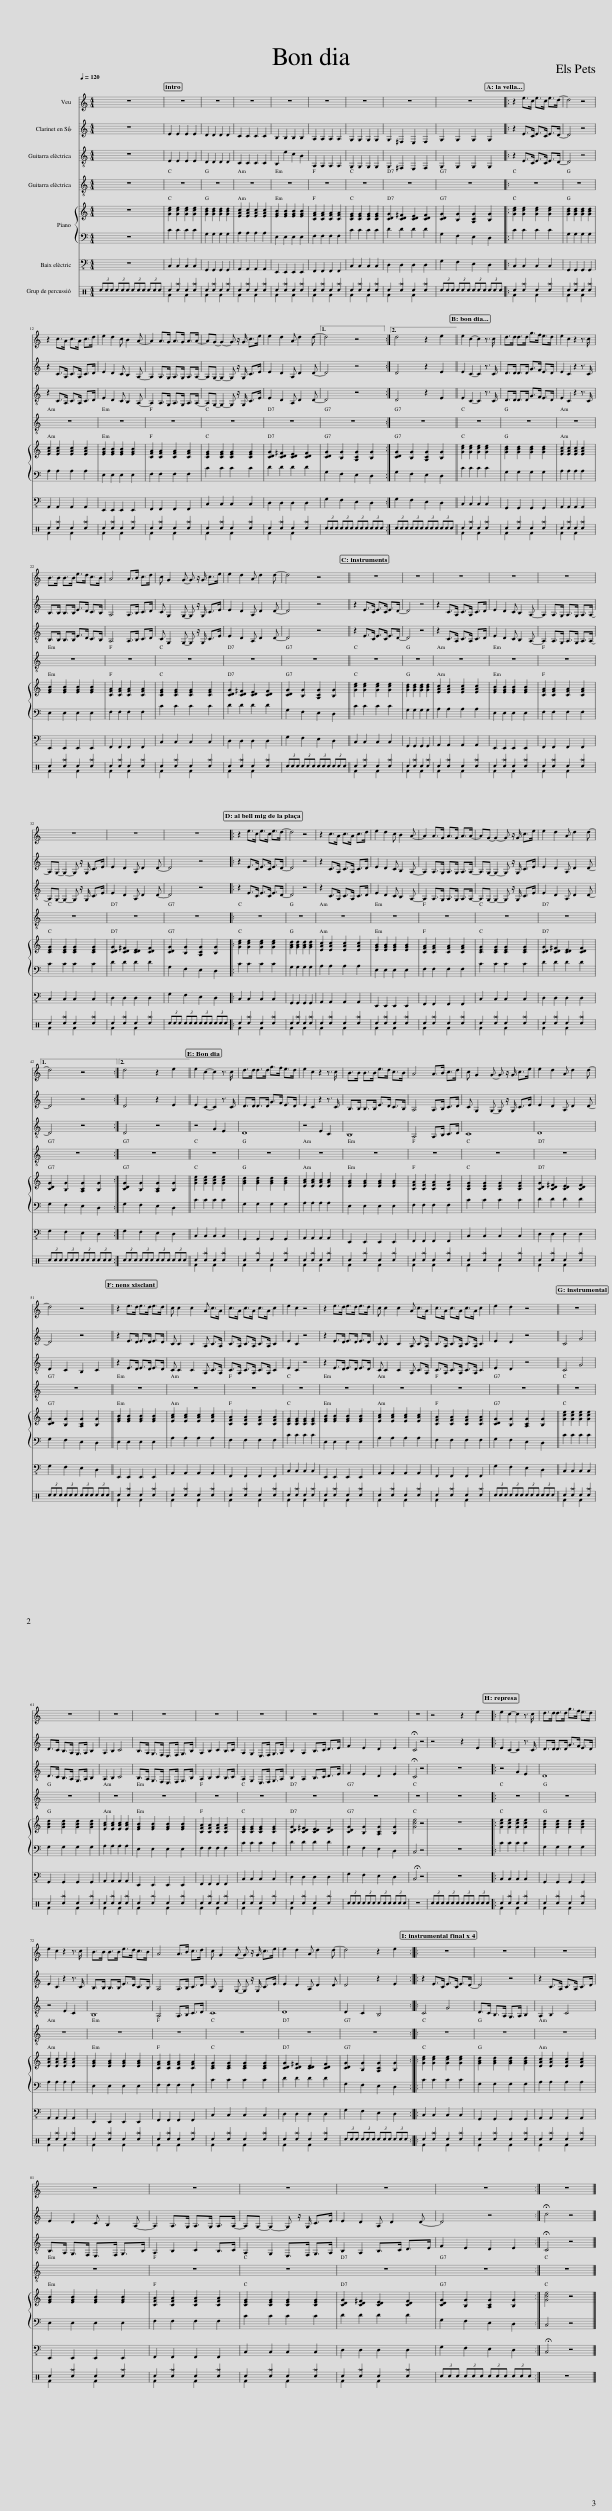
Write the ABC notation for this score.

X:1
%%score 1 2 3 4 { 5 | 6 } 7 ( 8 9 )
L:1/8
Q:1/4=120
M:4/4
I:linebreak $
K:C
V:1 treble
V:2 treble transpose=-2
V:3 treble-8
V:4 treble-8
V:5 treble
V:6 bass
V:7 bass-8
V:8 perc
K:none
V:9 perc
K:none
V:1
 z8 | z8 | z8 | z8 | z8 | %5
 z8 | z8 | z8 | z8 |: z2 e>c e>c e>d- | %10
 d4 z4 |$ z2 c>A c>A c>d | e2 d2 c B2 A- | A2 A>G A>G A>A- | AG- G2- G z/ G/ c>e | %15
 e2 d2 A d2 d- |1 d4 z4 :|2 d4 z2 e2 || e2 c2- c2 z3/2 c/ | d>d d>d g>f e>d |$ %20
 e2 c2 z2 z3/2 c/ | B>B B>B e>d c>B | A4 A>B c>d | c G2 G- G z/ G/ c>e | e2 d2 A d2 d- | %25
 d4 z4 || z8 | z8 | z8 | z8 |$ %30
 z8 | z8 | z8 | z8 |: z2 e>c e>c e>d- | %35
 d4 z4 | z2 c>A c>A c>d | e2 d2 c B2 A- | A2 A>G A>G A>A- | AG- G2- G z/ G/ c>e |$ %40
 e2 d2 A d2 d- |1 d4 z4 :|2 d4 z2 e2 || e2 c2- c2 z3/2 c/ | d>d d>d g>f e>d | %45
 e2 c2 z2 z3/2 c/ | B>B B>B e>d c>B | A4 A>B c>d | c G2 G- G z/ G/ c>e |$ e2 d2 A d2 d- | %50
 d4 z4 || z2 e>d e>d e>d | c c2 c2 A c>A | c>A c>A c>A c2 | e2 c2 z4 | %55
 z2 e>d e>d e>d | c c2 c2 A c>A | c>A c>A c>A c2 | e2 d2 z4 ||$ z8 | %60
 z8 | z8 | z8 | z8 | z8 | %65
 z8 | z8 | z8 | z4 z2 e2 |: e2 c2- c2 z3/2 c/ |$ %70
 d>d d>d g>f e>d | e2 c2 z2 z3/2 c/ | B>B B>B e>d c>B | A4 A>B c>d | c G2 G- G z/ G/ c>e | %75
 e2 d2 A d2 d- | d4 z2 e2 :: z8 | z8 |$ z8 | %80
 z8 | z8 | z8 | z8 | z8 :| %85
 z8 |] %86
V:2
 z8 | ^F2 F2 F2 F2 | E2 E2 E2 E2 | D2 D2 D2 D2 | ^C2 C2 C2 C2 | %5
 B,2 B,2 B,2 B,2 | A,2 A,2 A,2 A,2 | A,2 ^G,2 ^F,2 G,2 | A,2 A,2 A,2 A,2 |: z2 ^F>D F>D F>E- | %10
 E4 z4 |$ z2 D>B, D>B, D>E | ^F2 E2 D ^C2 B,- | B,2 B,>A, B,>A, B,>B,- | B,A,- A,2- A, z/ A,/ D>^F | %15
 ^F2 E2 B, E2 E- |1 E4 z4 :|2 E4 z2 ^F2 || ^F2 D2- D2 z3/2 D/ | E>E E>E A>G ^F>E |$ %20
 ^F2 D2 z2 z3/2 D/ | ^C>C C>C ^F>E D>C | B,4 B,>^C D>E | D A,2 A,- A, z/ A,/ D>^F | ^F2 E2 B, E2 E- | %25
 E4 z4 || z2 ^F>D F>D F>E- | E4 z4 | z2 D>B, D>B, D>E | ^F2 E2 D ^C2 B,- |$ %30
 B,2 B,>A, B,>A, B,>B,- | B,A,- A,2- A, z/ A,/ D>^F | ^F2 E2 B, E2 E- | E4 z4 |: z2 ^F>D F>D F>E- | %35
 E4 z4 | z2 D>B, D>B, D>E | ^F2 E2 D ^C2 B,- | B,2 B,>A, B,>A, B,>B,- | B,A,- A,2- A, z/ A,/ D>^F |$ %40
 ^F2 E2 B, E2 E- |1 E4 z4 :|2 E4 z2 ^F2 || ^F2 D2- D2 z3/2 D/ | E>E E>E A>G ^F>E | %45
 ^F2 D2 z2 z3/2 D/ | ^C>C C>C ^F>E D>C | B,4 B,>^C D>E | D A,2 A,- A, z/ A,/ D>^F |$ ^F2 E2 B, E2 E- | %50
 E4 z4 || z2 ^F>E F>E F>E | D D2 D2 B, D>B, | D>B, D>B, D>B, D2 | ^F2 D2 z4 | %55
 z2 ^F>E F>E F>E | D D2 D2 B, D>B, | D>B, D>B, D>B, D2 | ^F2 E2 z4 ||$ D4 A4 | %60
 E>D ^C>B, A,>B, C2 | B,2 ^C2 D4 | ^C>B, A,>G, ^F,>G, A,>C | B,2 ^C2 D2 C>D | B,2 A,2 ^F,>G, A,>B, | %65
 ^C2 B,2 C>D E>^F | G2 ^F2 E2 F2 | !fermata!D4 z4 | z4 z2 ^F2 |: ^F2 D2- D2 z3/2 D/ |$ %70
 E>E E>E A>G ^F>E | ^F2 D2 z2 z3/2 D/ | ^C>C C>C ^F>E D>C | B,4 B,>^C D>E | D A,2 A,- A, z/ A,/ D>^F | %75
 ^F2 E2 B, E2 E | E4 z2 ^F2 :: z2 ^F>D F>D F>E- | E4 z4 |$ z2 D>B, D>B, D>E | %80
 ^F2 E2 D ^C2 B,- | B,2 B,>A, B,>A, B,>B,- | B,A,- A,2- A, z/ A,/ D>^F | ^F2 E2 B, E2 E- | E4 z4 :| %85
 !fermata!d4 z4 |] %86
V:3
 z8 | E2 E2 E2 E2 | D2 D2 D2 D2 | C2 C2 C2 C2 | B,2 e2 c2 B2 | %5
 A,2 A,2 A,2 A,2 | G,2 G,2 G,2 G,2 | G,2 ^F,2 E,2 F,2 | G,2 G,2 G,2 G,2 |: z2 E>C E>C E>D- | %10
 D4 z4 |$ z2 C>A, C>A, C>D | E2 D2 C B,2 A,- | A,2 A,>G, A,>G, A,>A,- | A,G,- G,2- G, z/ G,/ C>E | %15
 E2 D2 A, D2 D- |1 D4 z4 :|2 D4 z2 E2 || E2 C2- C2 z3/2 C/ | D>D D>D G>F E>D |$ %20
 E2 C2 z2 z3/2 C/ | B,>B, B,>B, E>D C>B, | A,4 A,>B, C>D | C G,2 G,- G, z/ G,/ C>E | E2 D2 A, D2 D- | %25
 D4 z4 || z2 E>C E>C E>D- | D4 z4 | z2 C>A, C>A, C>D | E2 D2 C B,2 A,- |$ %30
 A,2 A,>G, A,>G, A,>A,- | A,G,- G,2- G, z/ G,/ C>E | E2 D2 A, D2 D- | D4 z4 |: z2 E>C E>C E>D- | %35
 D4 z4 | z2 C>A, C>A, C>D | E2 D2 C B,2 A,- | A,2 A,>G, A,>G, A,>A,- | A,G,- G,2- G, z/ G,/ C>E |$ %40
 E2 D2 A, D2 D- |1 D4 z4 :|2 D4 z4 || z4 G2 E2 | D8 | %45
 z4 E2 C2 | B,8 | A,4 A,>B, C>D | C8 |$ D8 | %50
 D2 C2 B,2 C2 || z2 E>D E>D E>D | C C2 C2 A, C>A, | C>A, C>A, C>A, C2 | E2 C2 z4 | %55
 z2 E>D E>D E>D | C C2 C2 A, C>A, | C>A, C>A, C>A, C2 | E2 D2 z4 ||$ C4 G4 | %60
 D>C B,>A, G,>A, B,2 | A,2 B,2 C4 | B,>A, G,>F, E,>F, G,>B, | A,2 B,2 C2 B,>C | A,2 G,2 E,>F, G,>A, | %65
 B,2 A,2 B,>C D>E | F2 E2 D2 E2 | !fermata!C4 z4 | z8 |: z4 G2 E2 |$ %70
 D8 | z4 E2 C2 | B,8 | A,4 A,>B, C>D | C8 | %75
 D8 | D2 C2 B,4 :: C4 G4 | D>C B,>A, G,>A, B,2 |$ A,2 B,2 C4 | %80
 B,>A, G,>F, E,>F, G,>B, | A,2 B,2 C2 B,>C | A,2 G,2 E,>F, G,>A, | B,2 A,2 B,>C D>E | F2 E2 D2 E2 :| %85
 !fermata!C4 z4 |] %86
V:4
 z8 | z8 | z8 | z8 | z8 | %5
 z8 | z8 | z8 | z8 |: z8 | %10
 z8 |$ z8 | z8 | z8 | z8 | %15
 z8 |1 z8 :|2 z8 || z8 | z8 |$ %20
 z8 | z8 | z8 | z8 | z8 | %25
 z8 || z8 | z8 | z8 | z8 |$ %30
 z8 | z8 | z8 | z8 |: z8 | %35
 z8 | z8 | z8 | z8 | z8 |$ %40
 z8 |1 z8 :|2 z8 || z8 | z8 | %45
 z8 | z8 | z8 | z8 |$ z8 | %50
 z8 || z8 | z8 | z8 | z8 | %55
 z8 | z8 | z8 | z8 ||$ z8 | %60
 z8 | z8 | z8 | z8 | z8 | %65
 z8 | z8 | z8 | z8 |: z8 |$ %70
 z8 | z8 | z8 | z8 | z8 | %75
 z8 | z8 :: z8 | z8 |$ z8 | %80
 z8 | z8 | z8 | z8 | z8 :| %85
 z8 |] %86
V:5
 z8 | [Gce]2 [Gce]2 [Gce]2 [Gce]2 | [GBd]2 [GBd]2 [GBd]2 [GBd]2 | [EAc]2 [EAc]2 [EAc]2 [EAc]2 | [EGB]2 [EGB]2 [EGB]2 [EGB]2 | %5
 [CFA]2 [CFA]2 [CFA]2 [CFA]2 | [CEG]2 [CEG]2 [CEG]2 [CEG]2 | [CDG]2 [CD^F]2 [CDE]2 [CDF]2 | [CDG]2 [B,G]2 [A,CG]2 [B,G]2 |: [Gce]2 [Gce]2 [Gce]2 [Gce]2 | %10
 [GBd]2 [GBd]2 [GBd]2 [GBd]2 |$ [EAc]2 [EAc]2 [EAc]2 [EAc]2 | [EGB]2 [EGB]2 [EGB]2 [EGB]2 | [CFA]2 [CFA]2 [CFA]2 [CFA]2 | [CEG]2 [CEG]2 [CEG]2 [CEG]2 | %15
 [CDG]2 [CD^F]2 [CDE]2 [CDF]2 |1 [CDG]2 [B,G]2 [A,CG]2 [B,G]2 :|2 [CDG]2 [B,G]2 [A,CG]2 [B,G]2 || [Gce]2 [Gce]2 [Gce]2 [Gce]2 | [GBd]2 [GBd]2 [GBd]2 [GBd]2 |$ %20
 [EAc]2 [EAc]2 [EAc]2 [EAc]2 | [EGB]2 [EGB]2 [EGB]2 [EGB]2 | [CFA]2 [CFA]2 [CFA]2 [CFA]2 | [CEG]2 [CEG]2 [CEG]2 [CEG]2 | [CDG]2 [CD^F]2 [CDE]2 [CDF]2 | %25
 [CDG]2 [B,G]2 [A,CG]2 [B,G]2 || [Gce]2 [Gce]2 [Gce]2 [Gce]2 | [GBd]2 [GBd]2 [GBd]2 [GBd]2 | [EAc]2 [EAc]2 [EAc]2 [EAc]2 | [EGB]2 [EGB]2 [EGB]2 [EGB]2 |$ %30
 [CFA]2 [CFA]2 [CFA]2 [CFA]2 | [CEG]2 [CEG]2 [CEG]2 [CEG]2 | [CDG]2 [CD^F]2 [CDE]2 [CDF]2 | [CDG]2 [B,G]2 [A,CG]2 [B,G]2 |: [Gce]2 [Gce]2 [Gce]2 [Gce]2 | %35
 [GBd]2 [GBd]2 [GBd]2 [GBd]2 | [EAc]2 [EAc]2 [EAc]2 [EAc]2 | [EGB]2 [EGB]2 [EGB]2 [EGB]2 | [CFA]2 [CFA]2 [CFA]2 [CFA]2 | [CEG]2 [CEG]2 [CEG]2 [CEG]2 |$ %40
 [CDG]2 [CD^F]2 [CDE]2 [CDF]2 |1 [CDG]2 [B,G]2 [A,CG]2 [B,G]2 :|2 [CDG]2 [B,G]2 [A,CG]2 [B,G]2 || [Gce]2 [Gce]2 [Gce]2 [Gce]2 | [GBd]2 [GBd]2 [GBd]2 [GBd]2 | %45
 [EAc]2 [EAc]2 [EAc]2 [EAc]2 | [EGB]2 [EGB]2 [EGB]2 [EGB]2 | [CFA]2 [CFA]2 [CFA]2 [CFA]2 | [CEG]2 [CEG]2 [CEG]2 [CEG]2 |$ [CDG]2 [CD^F]2 [CDE]2 [CDF]2 | %50
 [CDG]2 [B,G]2 [A,CG]2 [B,G]2 || [EGB]2 [EGB]2 [EGB]2 [EGB]2 | [EAc]2 [EAc]2 [EAc]2 [EAc]2 | [CFA]2 [CFA]2 [CFA]2 [CFA]2 | [CEG]2 [CEG]2 [CEG]2 [CEG]2 | %55
 [EGB]2 [EGB]2 [EGB]2 [EGB]2 | [EAc]2 [EAc]2 [EAc]2 [EAc]2 | [CFA]2 [CFA]2 [CFA]2 [CFA]2 | [CDG]2 [B,G]2 [A,CG]2 [B,G]2 ||$ [Gce]2 [Gce]2 [Gce]2 [Gce]2 | %60
 [GBd]2 [GBd]2 [GBd]2 [GBd]2 | [EAc]2 [EAc]2 [EAc]2 [EAc]2 | [EGB]2 [EGB]2 [EGB]2 [EGB]2 | [CFA]2 [CFA]2 [CFA]2 [CFA]2 | [CEG]2 [CEG]2 [CEG]2 [CEG]2 | %65
 [CDG]2 [CD^F]2 [CDE]2 [CDF]2 | [CDG]2 [B,G]2 [A,CG]2 [B,G]2 | [Gce]4 z4 | z8 |: [Gce]2 [Gce]2 [Gce]2 [Gce]2 |$ %70
 [GBd]2 [GBd]2 [GBd]2 [GBd]2 | [EAc]2 [EAc]2 [EAc]2 [EAc]2 | [EGB]2 [EGB]2 [EGB]2 [EGB]2 | [CFA]2 [CFA]2 [CFA]2 [CFA]2 | [CEG]2 [CEG]2 [CEG]2 [CEG]2 | %75
 [CDG]2 [CD^F]2 [CDE]2 [CDF]2 | [CDG]2 [B,G]2 [A,CG]2 [B,G]2 :: [Gce]2 [Gce]2 [Gce]2 [Gce]2 | [GBd]2 [GBd]2 [GBd]2 [GBd]2 |$ [EAc]2 [EAc]2 [EAc]2 [EAc]2 | %80
 [EGB]2 [EGB]2 [EGB]2 [EGB]2 | [CFA]2 [CFA]2 [CFA]2 [CFA]2 | [CEG]2 [CEG]2 [CEG]2 [CEG]2 | [CDG]2 [CD^F]2 [CDE]2 [CDF]2 | [CDG]2 [B,G]2 [A,CG]2 [B,G]2 :| %85
 [Gce]4 z4 |] %86
V:6
 z8 | C2 C2 C2 C2 | G,2 G,2 G,2 G,2 | A,2 A,2 A,2 A,2 | E,2 E,2 E,2 E,2 | %5
 F,2 F,2 F,2 F,2 | C2 C2 C2 C2 | D2 D2 D2 D2 | G,2 F,2 E,2 D,2 |: C2 C2 C2 C2 | %10
 G,2 G,2 G,2 G,2 |$ A,2 A,2 A,2 A,2 | E,2 E,2 E,2 E,2 | F,2 F,2 F,2 F,2 | C2 C2 C2 C2 | %15
 D2 D2 D2 D2 |1 G,2 F,2 E,2 D,2 :|2 G,2 F,2 E,2 D,2 || C2 C2 C2 C2 | G,2 G,2 G,2 G,2 |$ %20
 A,2 A,2 A,2 A,2 | E,2 E,2 E,2 E,2 | F,2 F,2 F,2 F,2 | C2 C2 C2 C2 | D2 D2 D2 D2 | %25
 G,2 F,2 E,2 D,2 || C2 C2 C2 C2 | G,2 G,2 G,2 G,2 | A,2 A,2 A,2 A,2 | E,2 E,2 E,2 E,2 |$ %30
 F,2 F,2 F,2 F,2 | C2 C2 C2 C2 | D2 D2 D2 D2 | G,2 F,2 E,2 D,2 |: C2 C2 C2 C2 | %35
 G,2 G,2 G,2 G,2 | A,2 A,2 A,2 A,2 | E,2 E,2 E,2 E,2 | F,2 F,2 F,2 F,2 | C2 C2 C2 C2 |$ %40
 D2 D2 D2 D2 |1 G,2 F,2 E,2 D,2 :|2 G,2 F,2 E,2 D,2 || C2 C2 C2 C2 | G,2 G,2 G,2 G,2 | %45
 A,2 A,2 A,2 A,2 | E,2 E,2 E,2 E,2 | F,2 F,2 F,2 F,2 | C2 C2 C2 C2 |$ D2 D2 D2 D2 | %50
 G,2 F,2 E,2 D,2 || E,2 E,2 E,2 E,2 | A,2 A,2 A,2 A,2 | F,2 F,2 F,2 F,2 | C2 C2 C2 C2 | %55
 E,2 E,2 E,2 E,2 | A,2 A,2 A,2 A,2 | F,2 F,2 F,2 F,2 | G,2 F,2 E,2 D,2 ||$ C2 C2 C2 C2 | %60
 G,2 G,2 G,2 G,2 | A,2 A,2 A,2 A,2 | E,2 E,2 E,2 E,2 | F,2 F,2 F,2 F,2 | C2 C2 C2 C2 | %65
 D2 D2 D2 D2 | G,2 F,2 E,2 D,2 | C,4 z4 | z8 |: C2 C2 C2 C2 |$ %70
 G,2 G,2 G,2 G,2 | A,2 A,2 A,2 A,2 | E,2 E,2 E,2 E,2 | F,2 F,2 F,2 F,2 | C2 C2 C2 C2 | %75
 D2 D2 D2 D2 | G,2 F,2 E,2 D,2 :: C2 C2 C2 C2 | G,2 G,2 G,2 G,2 |$ A,2 A,2 A,2 A,2 | %80
 E,2 E,2 E,2 E,2 | F,2 F,2 F,2 F,2 | C2 C2 C2 C2 | D2 D2 D2 D2 | G,2 F,2 E,2 D,2 :| %85
 C,4 z4 |] %86
V:7
 z8 | C,2 C,2 C,2 C,2 | G,,2 G,,2 G,,2 G,,2 | A,,2 A,,2 A,,2 A,,2 | E,,2 E,,2 E,,2 E,,2 | %5
 F,,2 F,,2 F,,2 F,,2 | C,2 C,2 C,2 C,2 | D,2 D,2 D,2 D,2 | G,2 F,2 E,2 D,2 |: C,2 C,2 C,2 C,2 | %10
 G,,2 G,,2 G,,2 G,,2 |$ A,,2 A,,2 A,,2 A,,2 | E,,2 E,,2 E,,2 E,,2 | F,,2 F,,2 F,,2 F,,2 | C,2 C,2 C,2 C,2 | %15
 D,2 D,2 D,2 D,2 |1 G,2 F,2 E,2 D,2 :|2 G,2 F,2 E,2 D,2 || C,2 C,2 C,2 C,2 | G,,2 G,,2 G,,2 G,,2 |$ %20
 A,,2 A,,2 A,,2 A,,2 | E,,2 E,,2 E,,2 E,,2 | F,,2 F,,2 F,,2 F,,2 | C,2 C,2 C,2 C,2 | D,2 D,2 D,2 D,2 | %25
 G,2 F,2 E,2 D,2 || C,2 C,2 C,2 C,2 | G,,2 G,,2 G,,2 G,,2 | A,,2 A,,2 A,,2 A,,2 | E,,2 E,,2 E,,2 E,,2 |$ %30
 F,,2 F,,2 F,,2 F,,2 | C,2 C,2 C,2 C,2 | D,2 D,2 D,2 D,2 | G,2 F,2 E,2 D,2 |: C,2 C,2 C,2 C,2 | %35
 G,,2 G,,2 G,,2 G,,2 | A,,2 A,,2 A,,2 A,,2 | E,,2 E,,2 E,,2 E,,2 | F,,2 F,,2 F,,2 F,,2 | C,2 C,2 C,2 C,2 |$ %40
 D,2 D,2 D,2 D,2 |1 G,2 F,2 E,2 D,2 :|2 G,2 F,2 E,2 D,2 || C,2 C,2 C,2 C,2 | G,,2 G,,2 G,,2 G,,2 | %45
 A,,2 A,,2 A,,2 A,,2 | E,,2 E,,2 E,,2 E,,2 | F,,2 F,,2 F,,2 F,,2 | C,2 C,2 C,2 C,2 |$ D,2 D,2 D,2 D,2 | %50
 G,2 F,2 E,2 D,2 || E,,2 E,,2 E,,2 E,,2 | A,,2 A,,2 A,,2 A,,2 | F,,2 F,,2 F,,2 F,,2 | C,2 C,2 C,2 C,2 | %55
 E,,2 E,,2 E,,2 E,,2 | A,,2 A,,2 A,,2 A,,2 | F,,2 F,,2 F,,2 F,,2 | G,2 F,2 E,2 D,2 ||$ C,2 C,2 C,2 C,2 | %60
 G,,2 G,,2 G,,2 G,,2 | A,,2 A,,2 A,,2 A,,2 | E,,2 E,,2 E,,2 E,,2 | F,,2 F,,2 F,,2 F,,2 | C,2 C,2 C,2 C,2 | %65
 D,2 D,2 D,2 D,2 | G,2 F,2 E,2 D,2 | !fermata!C,4 z4 | z8 |: C,2 C,2 C,2 C,2 |$ %70
 G,,2 G,,2 G,,2 G,,2 | A,,2 A,,2 A,,2 A,,2 | E,,2 E,,2 E,,2 E,,2 | F,,2 F,,2 F,,2 F,,2 | C,2 C,2 C,2 C,2 | %75
 D,2 D,2 D,2 D,2 | G,2 F,2 E,2 D,2 :: C,2 C,2 C,2 C,2 | G,,2 G,,2 G,,2 G,,2 |$ A,,2 A,,2 A,,2 A,,2 | %80
 E,,2 E,,2 E,,2 E,,2 | F,,2 F,,2 F,,2 F,,2 | C,2 C,2 C,2 C,2 | D,2 D,2 D,2 D,2 | G,2 F,2 E,2 D,2 :| %85
 !fermata!C,4 z4 |] %86
V:8
 (3ccc (3ccc (3ccc (3ccc | c2 [c^a]2 c2 [c^a]2 | c2 [c^a]2 c2 [c^a]2 | c2 [c^a]2 c2 [c^a]2 | c2 [c^a]2 c2 [c^a]2 | %5
 c2 [c^a]2 c2 [c^a]2 | c2 [c^a]2 c2 [c^a]2 | c2 [c^a]2 c2 [c^a]2 | (3ccc (3ccc (3ccc (3ccc |: c2 [c^a]2 c2 [c^a]2 | %10
 c2 [c^a]2 c2 [c^a]2 |$ c2 [c^a]2 c2 [c^a]2 | c2 [c^a]2 c2 [c^a]2 | c2 [c^a]2 c2 [c^a]2 | c2 [c^a]2 c2 [c^a]2 | %15
 c2 [c^a]2 c2 [c^a]2 |1 (3ccc (3ccc (3ccc (3ccc :|2 (3ccc (3ccc (3ccc (3ccc || c2 [c^a]2 c2 [c^a]2 | c2 [c^a]2 c2 [c^a]2 |$ %20
 c2 [c^a]2 c2 [c^a]2 | c2 [c^a]2 c2 [c^a]2 | c2 [c^a]2 c2 [c^a]2 | c2 [c^a]2 c2 [c^a]2 | c2 [c^a]2 c2 [c^a]2 | %25
 (3ccc (3ccc (3ccc (3ccc || c2 [c^a]2 c2 [c^a]2 | c2 [c^a]2 c2 [c^a]2 | c2 [c^a]2 c2 [c^a]2 | c2 [c^a]2 c2 [c^a]2 |$ %30
 c2 [c^a]2 c2 [c^a]2 | c2 [c^a]2 c2 [c^a]2 | c2 [c^a]2 c2 [c^a]2 | (3ccc (3ccc (3ccc (3ccc |: c2 [c^a]2 c2 [c^a]2 | %35
 c2 [c^a]2 c2 [c^a]2 | c2 [c^a]2 c2 [c^a]2 | c2 [c^a]2 c2 [c^a]2 | c2 [c^a]2 c2 [c^a]2 | c2 [c^a]2 c2 [c^a]2 |$ %40
 c2 [c^a]2 c2 [c^a]2 |1 (3ccc (3ccc (3ccc (3ccc :|2 (3ccc (3ccc (3ccc (3ccc || c2 [c^a]2 c2 [c^a]2 | c2 [c^a]2 c2 [c^a]2 | %45
 c2 [c^a]2 c2 [c^a]2 | c2 [c^a]2 c2 [c^a]2 | c2 [c^a]2 c2 [c^a]2 | c2 [c^a]2 c2 [c^a]2 |$ c2 [c^a]2 c2 [c^a]2 | %50
 (3ccc (3ccc (3ccc (3ccc || c2 [c^a]2 c2 [c^a]2 | c2 [c^a]2 c2 [c^a]2 | c2 [c^a]2 c2 [c^a]2 | c2 [c^a]2 c2 [c^a]2 | %55
 c2 [c^a]2 c2 [c^a]2 | c2 [c^a]2 c2 [c^a]2 | c2 [c^a]2 c2 [c^a]2 | (3ccc (3ccc (3ccc (3ccc ||$ c2 [c^a]2 c2 [c^a]2 | %60
 c2 [c^a]2 c2 [c^a]2 | c2 [c^a]2 c2 [c^a]2 | c2 [c^a]2 c2 [c^a]2 | c2 [c^a]2 c2 [c^a]2 | c2 [c^a]2 c2 [c^a]2 | %65
 c2 [c^a]2 c2 [c^a]2 | (3ccc (3ccc (3ccc (3ccc | z8 | (3ccc (3ccc (3ccc (3ccc |: c2 [c^a]2 c2 [c^a]2 |$ %70
 c2 [c^a]2 c2 [c^a]2 | c2 [c^a]2 c2 [c^a]2 | c2 [c^a]2 c2 [c^a]2 | c2 [c^a]2 c2 [c^a]2 | c2 [c^a]2 c2 [c^a]2 | %75
 c2 [c^a]2 c2 [c^a]2 | (3ccc (3ccc (3ccc (3ccc :: c2 [c^a]2 c2 [c^a]2 | c2 [c^a]2 c2 [c^a]2 |$ c2 [c^a]2 c2 [c^a]2 | %80
 c2 [c^a]2 c2 [c^a]2 | c2 [c^a]2 c2 [c^a]2 | c2 [c^a]2 c2 [c^a]2 | c2 [c^a]2 c2 [c^a]2 | (3ccc (3ccc (3ccc (3ccc :| %85
 z8 |] %86
V:9
 x8 | F2 x2 F2 x2 | F2 x2 F2 x2 | F2 x2 F2 x2 | F2 x2 F2 x2 | %5
 F2 x2 F2 x2 | F2 x2 F2 x2 | F2 x2 F2 x2 | x8 |: F2 x2 F2 x2 | %10
 F2 x2 F2 x2 |$ F2 x2 F2 x2 | F2 x2 F2 x2 | F2 x2 F2 x2 | F2 x2 F2 x2 | %15
 F2 x2 F2 x2 |1 x8 :|2 x8 || F2 x2 F2 x2 | F2 x2 F2 x2 |$ %20
 F2 x2 F2 x2 | F2 x2 F2 x2 | F2 x2 F2 x2 | F2 x2 F2 x2 | F2 x2 F2 x2 | %25
 x8 || F2 x2 F2 x2 | F2 x2 F2 x2 | F2 x2 F2 x2 | F2 x2 F2 x2 |$ %30
 F2 x2 F2 x2 | F2 x2 F2 x2 | F2 x2 F2 x2 | x8 |: F2 x2 F2 x2 | %35
 F2 x2 F2 x2 | F2 x2 F2 x2 | F2 x2 F2 x2 | F2 x2 F2 x2 | F2 x2 F2 x2 |$ %40
 F2 x2 F2 x2 |1 x8 :|2 x8 || F2 x2 F2 x2 | F2 x2 F2 x2 | %45
 F2 x2 F2 x2 | F2 x2 F2 x2 | F2 x2 F2 x2 | F2 x2 F2 x2 |$ F2 x2 F2 x2 | %50
 x8 || F2 x2 F2 x2 | F2 x2 F2 x2 | F2 x2 F2 x2 | F2 x2 F2 x2 | %55
 F2 x2 F2 x2 | F2 x2 F2 x2 | F2 x2 F2 x2 | x8 ||$ F2 x2 F2 x2 | %60
 F2 x2 F2 x2 | F2 x2 F2 x2 | F2 x2 F2 x2 | F2 x2 F2 x2 | F2 x2 F2 x2 | %65
 F2 x2 F2 x2 | x8 | x8 | x8 |: F2 x2 F2 x2 |$ %70
 F2 x2 F2 x2 | F2 x2 F2 x2 | F2 x2 F2 x2 | F2 x2 F2 x2 | F2 x2 F2 x2 | %75
 F2 x2 F2 x2 | x8 :: F2 x2 F2 x2 | F2 x2 F2 x2 |$ F2 x2 F2 x2 | %80
 F2 x2 F2 x2 | F2 x2 F2 x2 | F2 x2 F2 x2 | F2 x2 F2 x2 | x8 :| %85
 x8 |] %86
